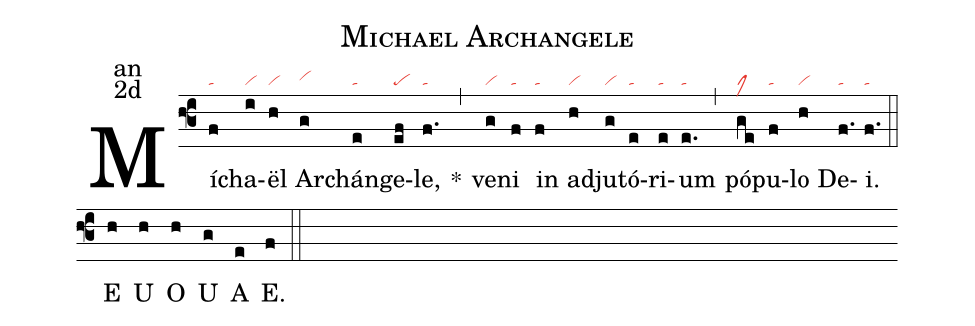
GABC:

name:Michael Archangele;
office-part:an;
mode:2d;
nabc-lines:1;
%%
(f3) Mí(f|ta)cha(i|vi)ël(h|vi) Ar(g|vihh)chán(e|ta)ge(ef|pe)le,(f.|ta) <sp>*</sp>(,) ve(g|vi)ni(f|ta) in(f|ta) ad(h|vi)ju(g|vi)tó(e|ta)ri(e|ta)um(e.|ta) (,) pó(ge|clM)pu(f|ta)lo(h|vi) De(f.|ta)i.(f.|ta) (::)
<eu>E(h) U(h) O(h) U(g) A(e) E.(f) </eu>(::)
